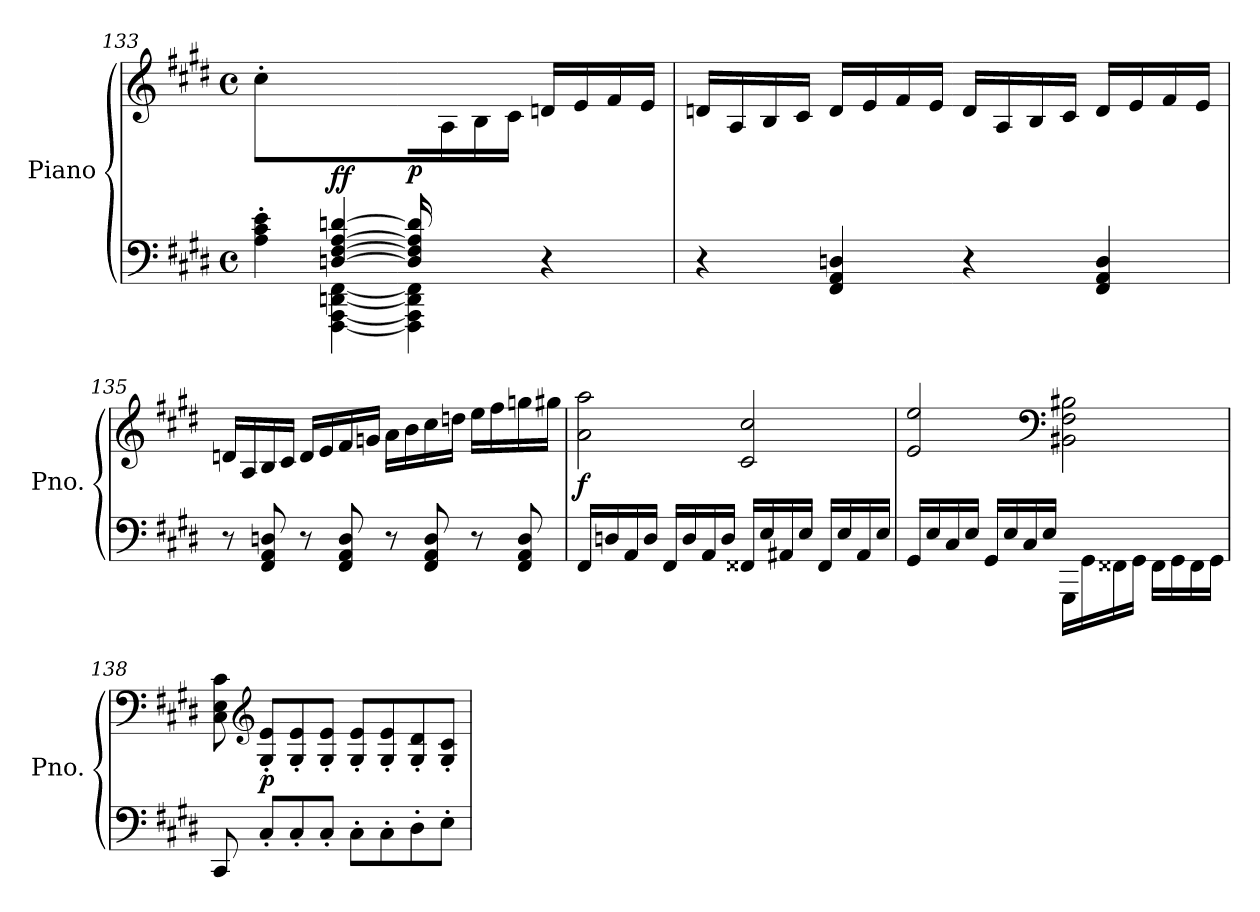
**kern	**kern	**dynam
*part1	*part1	*part1
*staff2	*staff1	*staff1/2
*I"Piano	*	*
*I'Pno.	*	*
!!LO:PB:g=z
*clefF4	*clefG2	*
*k[f#c#g#d#]	*k[f#c#g#d#]	*
*M4/4	*M4/4	*
*met(c)	*met(c)	*
=133	=133	=133
*^	*	*
4ryy	4A\' 4c#\' 4e\'	4cc#'\	.
!	!	!	!LO:DY:b
[4Dn/ [4F#/ [4A/ [4dn/	[4FFF#\ [4AAA\ [4DDn\ [4FF#\	4ryy	ff
!	!	!	!LO:DY:b
16D/] 16F#/] 16A/] 16d/]LL	4FFF#\] 4AAA\] 4DD\] 4FF#\]	16ryy	p
4..ryy	.	16A\	.
.	.	16B\	.
.	.	16c#\JJ	.
.	4r	16d/LL	.
.	.	16e/	.
.	.	16f#/	.
.	.	16e/JJ	.
*v	*v	*	*
=134	=134	=134
4r	16dn/LL	.
.	16A/	.
.	16B/	.
.	16c#/JJ	.
4FF#/ 4AA/ 4Dn/	16d/LL	.
.	16e/	.
.	16f#/	.
.	16e/JJ	.
4r	16d/LL	.
.	16A/	.
.	16B/	.
.	16c#/JJ	.
4FF#/ 4AA/ 4D/	16d/LL	.
.	16e/	.
.	16f#/	.
.	16e/JJ	.
=135	=135	=135
8r	16dn/LL	.
.	16A/	.
8FF#/ 8AA/ 8Dn/	16B/	.
.	16c#/JJ	.
8r	16d/LL	.
.	16e/	.
8FF#/ 8AA/ 8D/	16f#/	.
.	16gn/JJ	.
8r	16a\LL	.
.	16b\	.
8FF#/ 8AA/ 8D/	16cc#\	.
.	16ddn\JJ	.
8r	16ee\LL	.
.	16ff#\	.
8FF#/ 8AA/ 8D/	16ggn\	.
.	16gg#X\JJ	.
!!LO:LB:g=z
=136	=136	=136
!	!	!LO:DY:b
16FF#/LL	2a\ 2aa\	f
16Dn/	.	.
16AA/	.	.
16D/JJ	.	.
16FF#/LL	.	.
16D/	.	.
16AA/	.	.
16D/JJ	.	.
16FF##X/LL	2c#/ 2cc#/	.
16E/	.	.
16AA#X/	.	.
16E/JJ	.	.
16FF##/LL	.	.
16E/	.	.
16AA#/	.	.
16E/JJ	.	.
=137	=137	=137
16GG#/LL	2e/ 2ee/	.
16E/	.	.
16C#/	.	.
16E/JJ	.	.
16GG#/LL	.	.
16E/	.	.
16C#/	.	.
16E/JJ	.	.
*	*clefF4	*
16GGG#\LL	2BB#X\ 2F#\ 2B#X\	.
16GG#\	.	.
16FF##X\	.	.
16GG#\JJ	.	.
16FF##\LL	.	.
16GG#\	.	.
16FF##\	.	.
16GG#\JJ	.	.
=138	=138	=138
8CC#/	8C#\ 8E\ 8c#\	.
*	*clefG2	*
!	!	!LO:DY:a=2
8C#'/L	8G#/' 8e/'L	p
8C#'/	8G#/' 8e/'	.
8C#'/J	8G#/' 8e/'J	.
8C#'\L	8G#/' 8e/'L	.
8C#'\	8G#/' 8e/'	.
8D#'\	8G#/' 8d#/'	.
8E'\J	8G#/' 8c#/'J	.
=	=	=
*-	*-	*-
